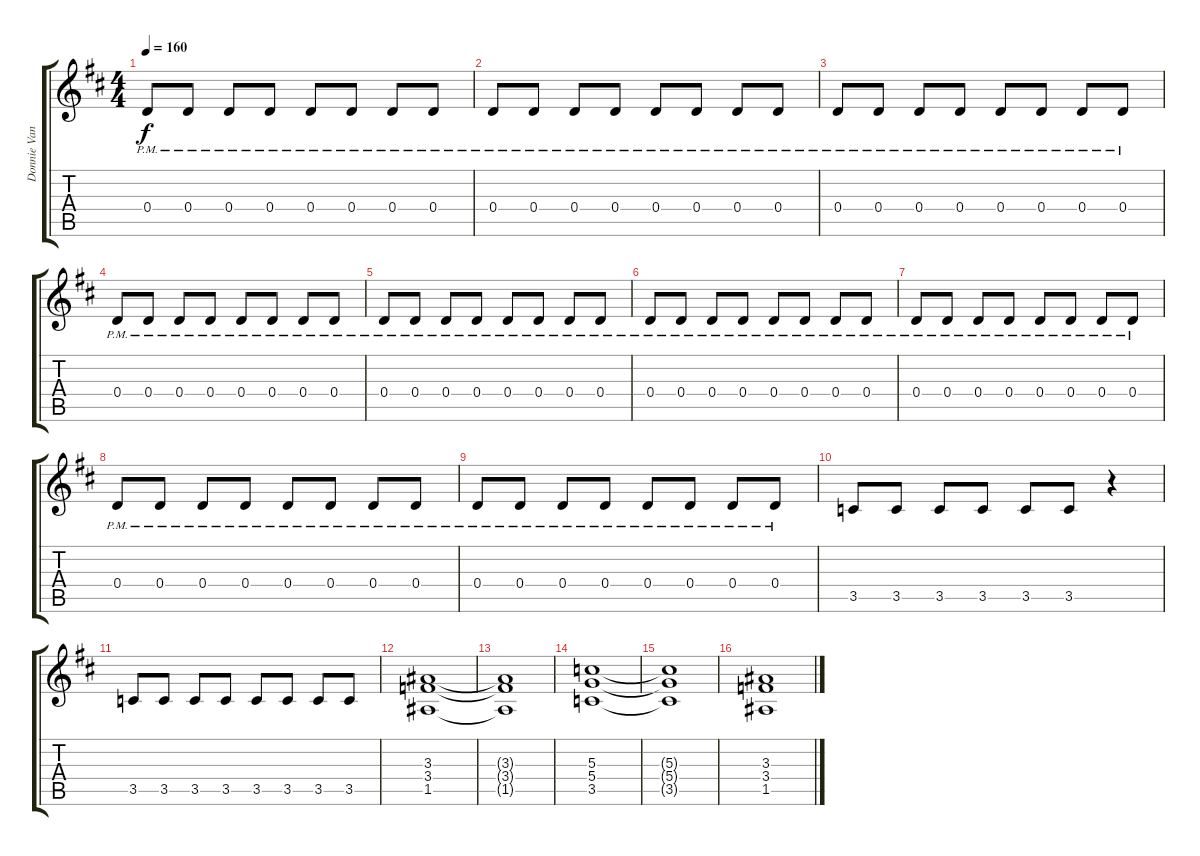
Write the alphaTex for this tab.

\track ("Donnie Van Zant Guitar" "Donnie Van") {instrument electricguitarclean}
\staff {score tabs}
\tuning (E4 B3 G3 D3 A2 D2) {hide}
\ts (4 4)
\tempo 160
\clef g2
\ks d
0.4{pm}.8{dy f} 0.4{pm}.8 0.4{pm}.8 0.4{pm}.8 0.4{pm}.8 0.4{pm}.8 0.4{pm}.8 0.4{pm}.8 |
0.4{pm}.8 0.4{pm}.8 0.4{pm}.8 0.4{pm}.8 0.4{pm}.8 0.4{pm}.8 0.4{pm}.8 0.4{pm}.8 |
0.4{pm}.8 0.4{pm}.8 0.4{pm}.8 0.4{pm}.8 0.4{pm}.8 0.4{pm}.8 0.4{pm}.8 0.4{pm}.8 |
0.4{pm}.8 0.4{pm}.8 0.4{pm}.8 0.4{pm}.8 0.4{pm}.8 0.4{pm}.8 0.4{pm}.8 0.4{pm}.8 |
0.4{pm}.8 0.4{pm}.8 0.4{pm}.8 0.4{pm}.8 0.4{pm}.8 0.4{pm}.8 0.4{pm}.8 0.4{pm}.8 |
0.4{pm}.8 0.4{pm}.8 0.4{pm}.8 0.4{pm}.8 0.4{pm}.8 0.4{pm}.8 0.4{pm}.8 0.4{pm}.8 |
0.4{pm}.8 0.4{pm}.8 0.4{pm}.8 0.4{pm}.8 0.4{pm}.8 0.4{pm}.8 0.4{pm}.8 0.4{pm}.8 |
0.4{pm}.8 0.4{pm}.8 0.4{pm}.8 0.4{pm}.8 0.4{pm}.8 0.4{pm}.8 0.4{pm}.8 0.4{pm}.8 |
0.4{pm}.8 0.4{pm}.8 0.4{pm}.8 0.4{pm}.8 0.4{pm}.8 0.4{pm}.8 0.4{pm}.8 0.4{pm}.8 |
3.5.8 3.5.8 3.5.8 3.5.8 3.5.8 3.5.8 r.4 |
3.5.8 3.5.8 3.5.8 3.5.8 3.5.8 3.5.8 3.5.8 3.5.8 |
(3.3 3.4 1.5).1{volume 9 balance 16 instrument overdrivenguitar} |
(3.3{t} 3.4{t} 1.5{t}).1 |
(5.3 5.4 3.5).1 |
(5.3{t} 5.4{t} 3.5{t}).1 |
(3.3 3.4 1.5).1
